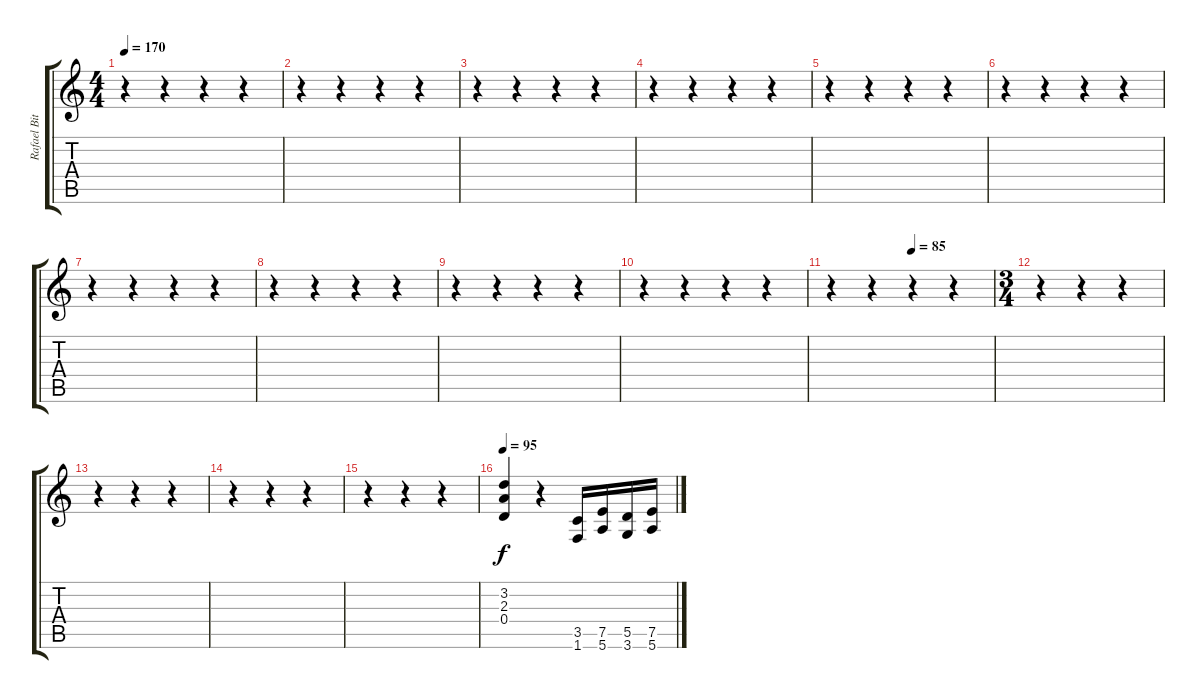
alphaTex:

\track ("Rafael Bittencourt" "Rafael Bit") {instrument distortionguitar}
\staff {score tabs}
\tuning (E4 B3 G3 D3 A2 E2) {hide}
\ts (4 4)
\tempo 170
\clef g2
\ks c
r.4{dy f} r.4 r.4 r.4 |
r.4 r.4 r.4 r.4 |
r.4 r.4 r.4 r.4 |
r.4 r.4 r.4 r.4 |
r.4 r.4 r.4 r.4 |
r.4 r.4 r.4 r.4 |
r.4 r.4 r.4 r.4 |
r.4 r.4 r.4 r.4 |
r.4 r.4 r.4 r.4 |
r.4 r.4 r.4 r.4 |
\tempo (85 0.5)
r.4 r.4 r.4 r.4 |
\ts (3 4)
r.4 r.4 r.4 |
r.4 r.4 r.4 |
r.4 r.4 r.4 |
r.4 r.4 r.4 |
\tempo 95
(3.2 2.3 0.4).4 r.4 (3.5 1.6).16 (7.5 5.6).16 (5.5 3.6).16 (7.5 5.6).16
